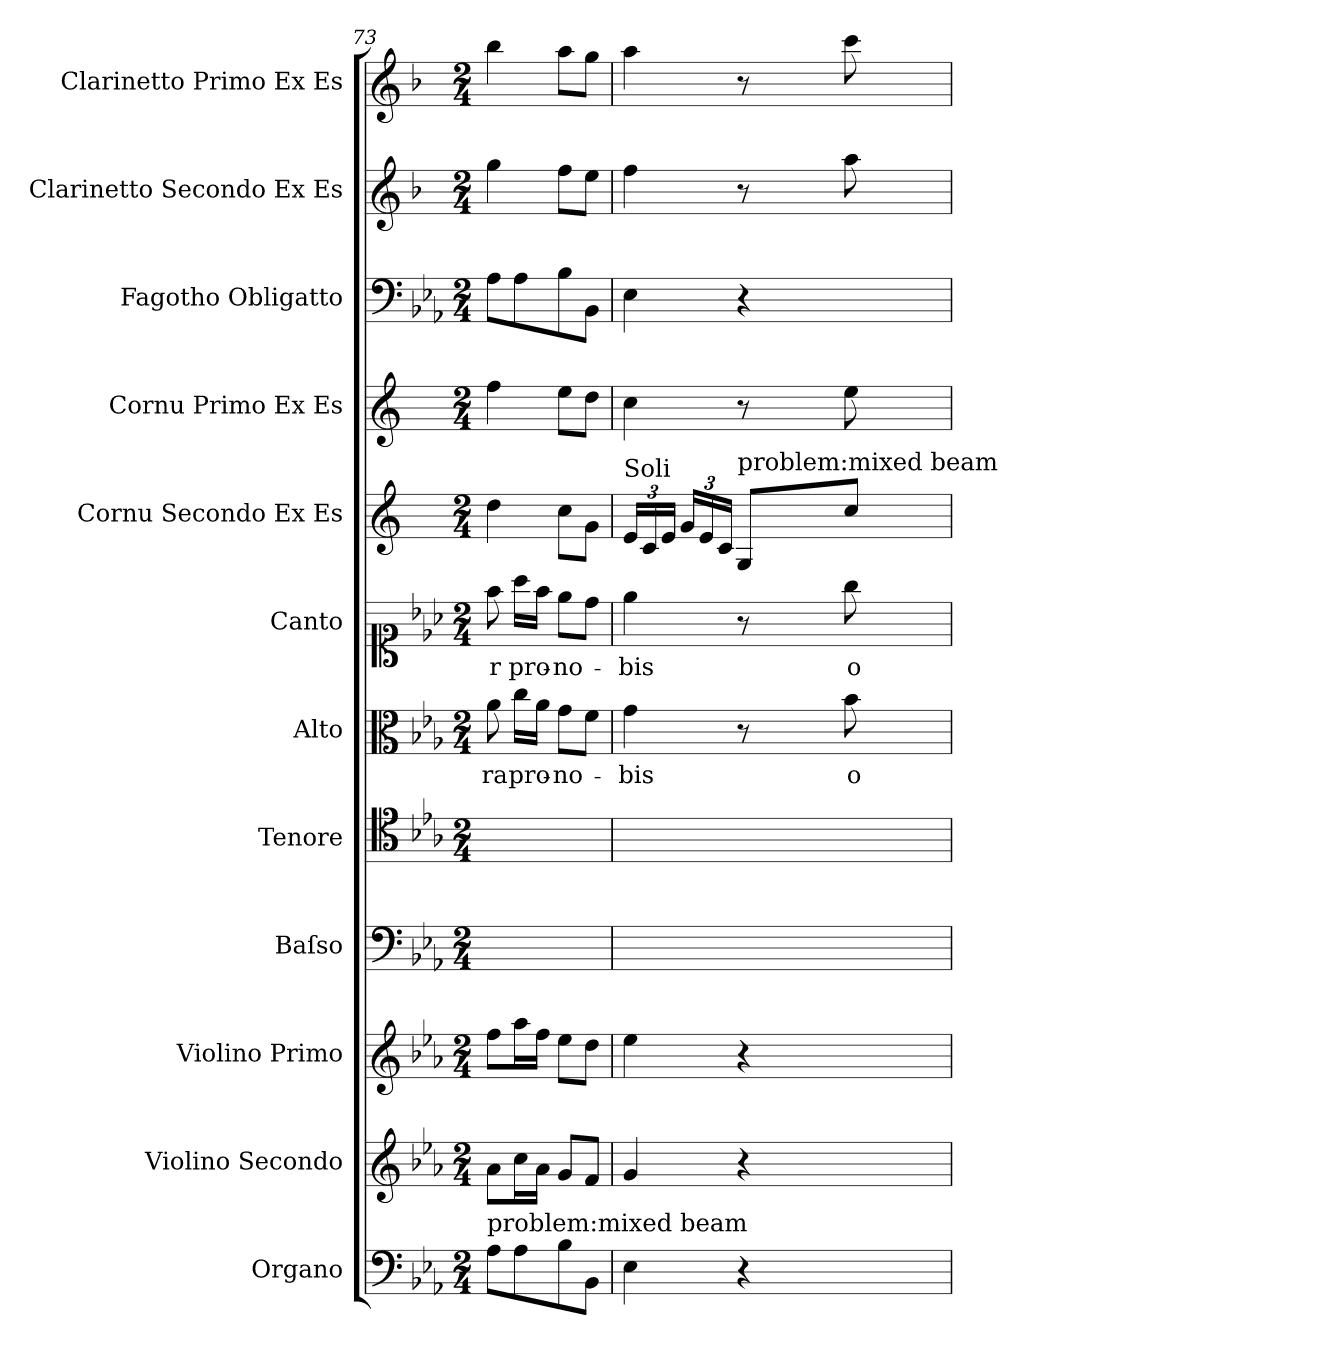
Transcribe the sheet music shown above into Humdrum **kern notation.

**kern	**kern	**kern	**kern	**kern	**kern	**text	**kern	**text	**kern	**kern	**kern	**kern	**kern
*part12	*part11	*part10	*part9	*part8	*part7	*part7	*part6	*part6	*part5	*part4	*part3	*part2	*part1
*staff12	*staff11	*staff10	*staff9	*staff8	*staff7	*staff7	*staff6	*staff6	*staff5	*staff4	*staff3	*staff2	*staff1
*I"Organo	*I"Violino Secondo	*I"Violino Primo	*I"Baſso	*I"Tenore	*I"Alto	*	*I"Canto	*	*I"Cornu Secondo Ex Es	*I"Cornu Primo Ex Es	*I"Fagotho Obligatto	*I"Clarinetto Secondo Ex Es	*I"Clarinetto Primo Ex Es
*I'Org	*	*I'Vno I	*I'B.	*I'T.	*I'A.	*	*I'C.	*	*	*I'Cor I	*I'Fag.	*	*I'Cor I
*clefF4	*clefG2	*clefG2	*clefF4	*clefC4	*clefC3	*	*clefC1	*	*clefG2	*clefG2	*clefF4	*clefG2	*clefG2
*	*	*	*	*	*	*	*	*	*ITrd5c9	*ITrd5c9	*	*ITrd1c2	*ITrd1c2
*k[b-e-a-]	*k[b-e-a-]	*k[b-e-a-]	*k[b-e-a-]	*k[b-e-a-]	*k[b-e-a-]	*	*k[b-e-a-]	*	*k[b-e-a-]	*k[b-e-a-]	*k[b-e-a-]	*k[b-e-a-]	*k[b-e-a-]
*c:	*c:	*c:	*c:	*c:	*c:	*	*c:	*	*c:	*c:	*c:	*c:	*c:
*M2/4	*M2/4	*M2/4	*M2/4	*M2/4	*M2/4	*	*M2/4	*	*M2/4	*M2/4	*M2/4	*M2/4	*M2/4
=73	=73	=73	=73	=73	=73	=73	=73	=73	=73	=73	=73	=73	=73
!LO:TX:a:t=problem&colon;mixed beam	!	!	!	!	!	!	!	!	!	!	!	!	!
8A-\L	8a-\L	8ff\L	2ryy	2ryy	8a-\	-ra	8ff\	-r	4f\	4a-\	8A-\L	4ff\	4aa-\
8A-\	16cc\L	16aa-\L	.	.	16cc\LL	pro-	16aa-\LL	pro-	.	.	8A-\	.	.
.	16a-\JJ	16ff\JJ	.	.	16a-\JJ	.	16ff\JJ	.	.	.	.	.	.
8B-\	8g/L	8ee-\L	.	.	8g\L	-no-	8ee-\L	-no-	8e-\L	8g\L	8B-\	8ee-\L	8gg\L
8BB-\J	8f/J	8dd\J	.	.	8f\J	.	8dd\J	.	8B-\J	8f\J	8BB-\J	8dd\J	8ff\J
=74	=74	=74	=74	=74	=74	=74	=74	=74	=74	=74	=74	=74	=74
!	!	!	!	!	!	!	!	!	!LO:TX:a:t=Soli	!	!	!	!
4E-\	4g/	4ee-\	2ryy	2ryy	4g\	-bis	4ee-\	-bis	24G/LL	4e-\	4E-\	4ee-\	4gg\
.	.	.	.	.	.	.	.	.	24E-/	.	.	.	.
.	.	.	.	.	.	.	.	.	24G/JJ	.	.	.	.
.	.	.	.	.	.	.	.	.	24B-/LL	.	.	.	.
.	.	.	.	.	.	.	.	.	24G/	.	.	.	.
.	.	.	.	.	.	.	.	.	24E-/JJ	.	.	.	.
!	!	!	!	!	!	!	!	!	!LO:TX:a:t=problem&colon;mixed beam	!	!	!	!
4r	4r	4r	.	.	8r	.	8r	.	8BB-/L	8r	4r	8r	8r
.	.	.	.	.	8b-\	o-	8gg\	o-	8e-/J	8g\	.	8gg\	8bb-\
=	=	=	=	=	=	=	=	=	=	=	=	=	=
*-	*-	*-	*-	*-	*-	*-	*-	*-	*-	*-	*-	*-	*-
